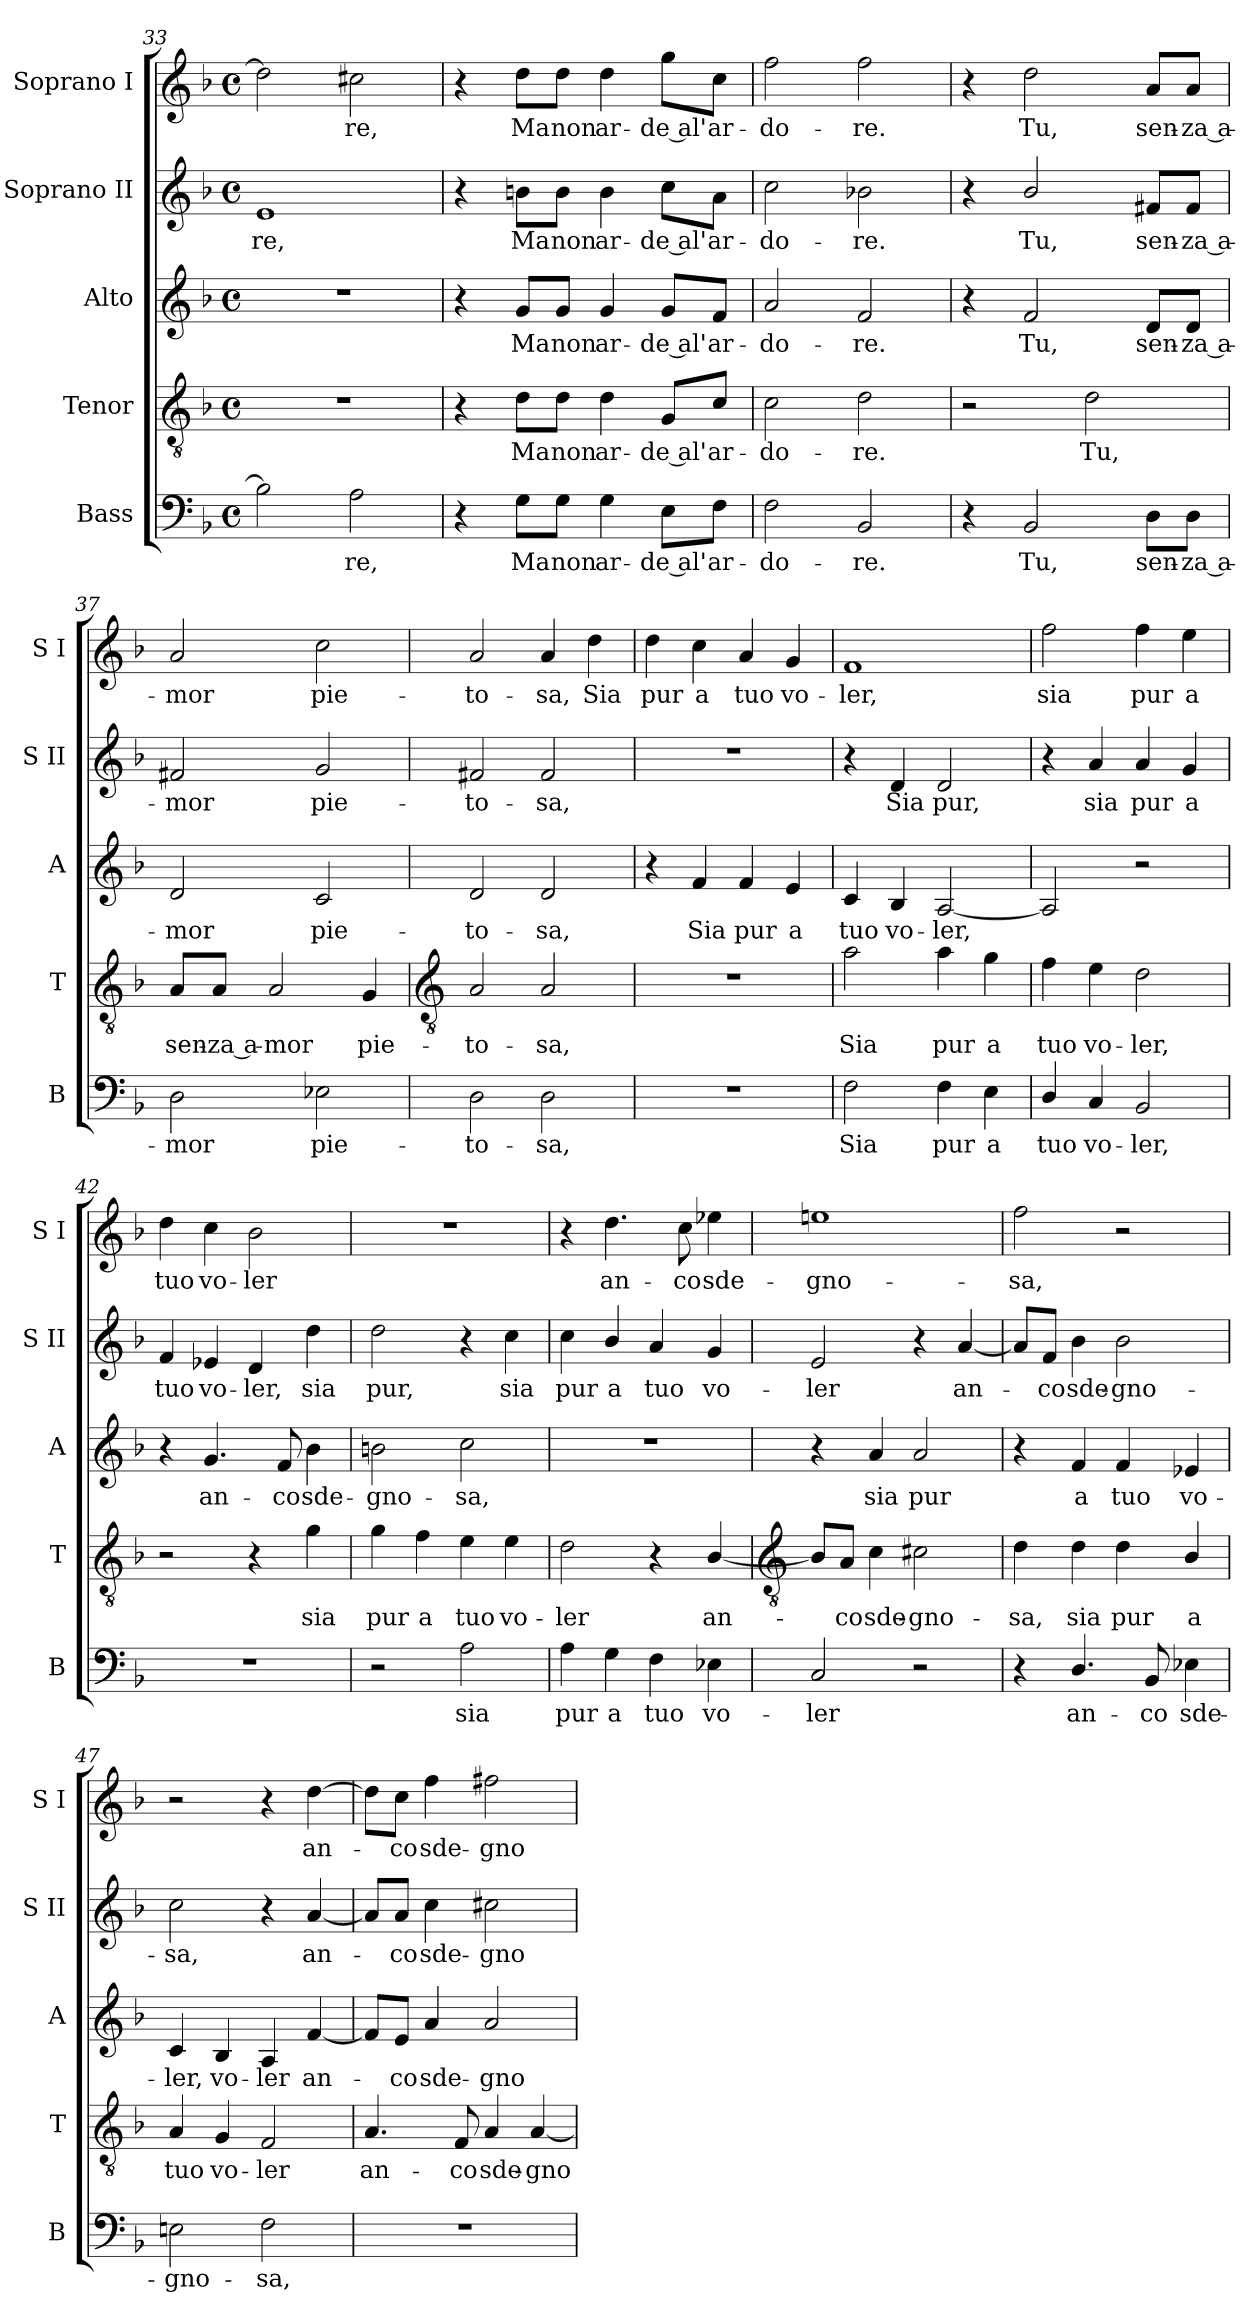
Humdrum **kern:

**kern	**text	**kern	**text	**kern	**text	**kern	**text	**kern	**text
*part5	*part5	*part4	*part4	*part3	*part3	*part2	*part2	*part1	*part1
*staff5	*staff5	*staff4	*staff4	*staff3	*staff3	*staff2	*staff2	*staff1	*staff1
*I"Bass	*	*I"Tenor	*	*I"Alto	*	*I"Soprano II	*	*I"Soprano I	*
*I'B	*	*I'T	*	*I'A	*	*I'S II	*	*I'S I	*
*clefF4	*	*clefGv2	*	*clefG2	*	*clefG2	*	*clefG2	*
*k[b-]	*	*k[b-]	*	*k[b-]	*	*k[b-]	*	*k[b-]	*
*F:	*	*F:	*	*F:	*	*F:	*	*F:	*
*M4/4	*	*M4/4	*	*M4/4	*	*M4/4	*	*M4/4	*
*met(c)	*	*met(c)	*	*met(c)	*	*met(c)	*	*met(c)	*
=33	=33	=33	=33	=33	=33	=33	=33	=33	=33
!	!	!	!	!	!	!	!LO:LY:b	!	!
2B-]	.	1r	.	1r	.	1e	-re,	2dd]	.
!	!LO:LY:b	!	!	!	!	!	!	!	!LO:LY:b
2A	re,	.	.	.	.	.	.	2cc#X	re,
=34	=34	=34	=34	=34	=34	=34	=34	=34	=34
4r	.	4r	.	4r	.	4r	.	4r	.
!	!LO:LY:b	!	!LO:LY:b	!	!LO:LY:b	!	!LO:LY:b	!	!LO:LY:b
8G\L	Ma	8d\L	Ma	8g/L	Ma	8bn\L	Ma	8dd\L	Ma
!	!LO:LY:b	!	!LO:LY:b	!	!LO:LY:b	!	!LO:LY:b	!	!LO:LY:b
8G\J	non	8d\J	non	8g/J	non	8b\J	non	8dd\J	non
!	!LO:LY:b	!	!LO:LY:b	!	!LO:LY:b	!	!LO:LY:b	!	!LO:LY:b
4G	ar-	4d	ar-	4g	ar-	4b	ar-	4dd	ar-
!	!LO:LY:b	!	!LO:LY:b	!	!LO:LY:b	!	!LO:LY:b	!	!LO:LY:b
8E\L	-de al'	8G/L	-de al'	8g/L	-de al'	8cc\L	-de al'	8gg\L	-de al'
!	!LO:LY:b	!	!LO:LY:b	!	!LO:LY:b	!	!LO:LY:b	!	!LO:LY:b
8F\J	ar-	8c/J	ar-	8f/J	ar-	8a\J	ar-	8cc\J	ar-
=35	=35	=35	=35	=35	=35	=35	=35	=35	=35
!	!LO:LY:b	!	!LO:LY:b	!	!LO:LY:b	!	!LO:LY:b	!	!LO:LY:b
2F	-do-	2c	-do-	2a	-do-	2cc	-do-	2ff	-do-
!	!LO:LY:b	!	!LO:LY:b	!	!LO:LY:b	!	!LO:LY:b	!	!LO:LY:b
2BB-	-re.	2d	-re.	2f	-re.	2b-X	-re.	2ff	-re.
=36	=36	=36	=36	=36	=36	=36	=36	=36	=36
4r	.	2r	.	4r	.	4r	.	4r	.
!	!LO:LY:b	!	!	!	!LO:LY:b	!	!LO:LY:b	!	!LO:LY:b
2BB-	Tu,	.	.	2f	Tu,	2b-/	Tu,	2dd	Tu,
!	!	!	!LO:LY:b	!	!	!	!	!	!
.	.	2d	Tu,	.	.	.	.	.	.
!	!LO:LY:b	!	!	!	!LO:LY:b	!	!LO:LY:b	!	!LO:LY:b
8D\L	sen-	.	.	8d/L	sen-	8f#X/L	sen-	8a/L	sen-
!	!LO:LY:b	!	!	!	!LO:LY:b	!	!LO:LY:b	!	!LO:LY:b
8D\J	-za a-	.	.	8d/J	-za a-	8f#/J	-za a-	8a/J	-za a-
=37	=37	=37	=37	=37	=37	=37	=37	=37	=37
!	!LO:LY:b	!	!LO:LY:b	!	!LO:LY:b	!	!LO:LY:b	!	!LO:LY:b
2D	-mor	8A/L	sen-	2d	-mor	2f#X	-mor	2a	-mor
!	!	!	!LO:LY:b	!	!	!	!	!	!
.	.	8A/J	-za a-	.	.	.	.	.	.
!	!	!	!LO:LY:b	!	!	!	!	!	!
.	.	2A	-mor	.	.	.	.	.	.
!	!LO:LY:b	!	!	!	!LO:LY:b	!	!LO:LY:b	!	!LO:LY:b
2E-X	pie-	.	.	2c	pie-	2g	pie-	2cc	pie-
!	!	!	!LO:LY:b	!	!	!	!	!	!
.	.	4G	pie-	.	.	.	.	.	.
!!LO:LB:g=z
=38	=38	=38	=38	=38	=38	=38	=38	=38	=38
*	*	*clefGv2	*	*	*	*	*	*	*
!	!LO:LY:b	!	!LO:LY:b	!	!LO:LY:b	!	!LO:LY:b	!	!LO:LY:b
2D	-to-	2A	-to-	2d	-to-	2f#X	-to-	2a	-to-
!	!LO:LY:b	!	!LO:LY:b	!	!LO:LY:b	!	!LO:LY:b	!	!LO:LY:b
2D	-sa,	2A	-sa,	2d	-sa,	2f#	-sa,	4a	-sa,
!	!	!	!	!	!	!	!	!	!LO:LY:b
.	.	.	.	.	.	.	.	4dd	Sia
=39	=39	=39	=39	=39	=39	=39	=39	=39	=39
!	!	!	!	!	!	!	!	!	!LO:LY:b
1r	.	1r	.	4r	.	1r	.	4dd	pur
!	!	!	!	!	!LO:LY:b	!	!	!	!LO:LY:b
.	.	.	.	4f	Sia	.	.	4cc	a
!	!	!	!	!	!LO:LY:b	!	!	!	!LO:LY:b
.	.	.	.	4f	pur	.	.	4a	tuo
!	!	!	!	!	!LO:LY:b	!	!	!	!LO:LY:b
.	.	.	.	4e	a	.	.	4g	vo-
=40	=40	=40	=40	=40	=40	=40	=40	=40	=40
!	!LO:LY:b	!	!LO:LY:b	!	!LO:LY:b	!	!	!	!LO:LY:b
2F	Sia	2a	Sia	4c	tuo	4r	.	1f	-ler,
!	!	!	!	!	!LO:LY:b	!	!LO:LY:b	!	!
.	.	.	.	4B-	vo-	4d	Sia	.	.
!	!LO:LY:b	!	!LO:LY:b	!	!LO:LY:b	!	!LO:LY:b	!	!
4F	pur	4a	pur	[2A	-ler,	2d	pur,	.	.
!	!LO:LY:b	!	!LO:LY:b	!	!	!	!	!	!
4E	a	4g	a	.	.	.	.	.	.
=41	=41	=41	=41	=41	=41	=41	=41	=41	=41
!	!LO:LY:b	!	!LO:LY:b	!	!	!	!	!	!LO:LY:b
4D/	tuo	4f	tuo	2A]	.	4r	.	2ff	sia
!	!LO:LY:b	!	!LO:LY:b	!	!	!	!LO:LY:b	!	!
4C	vo-	4e	vo-	.	.	4a	sia	.	.
!	!LO:LY:b	!	!LO:LY:b	!	!	!	!LO:LY:b	!	!LO:LY:b
2BB-	-ler,	2d	-ler,	2r	.	4a	pur	4ff	pur
!	!	!	!	!	!	!	!LO:LY:b	!	!LO:LY:b
.	.	.	.	.	.	4g	a	4ee	a
=42	=42	=42	=42	=42	=42	=42	=42	=42	=42
!	!	!	!	!	!	!	!LO:LY:b	!	!LO:LY:b
1r	.	2r	.	4r	.	4f	tuo	4dd	tuo
!	!	!	!	!	!LO:LY:b	!	!LO:LY:b	!	!LO:LY:b
.	.	.	.	4.g	an-	4e-X	vo-	4cc	vo-
!	!	!	!	!	!	!	!LO:LY:b	!	!LO:LY:b
.	.	4r	.	.	.	4d	-ler,	2b-	-ler
!	!	!	!	!	!LO:LY:b	!	!	!	!
.	.	.	.	8f	-co	.	.	.	.
!	!	!	!LO:LY:b	!	!LO:LY:b	!	!LO:LY:b	!	!
.	.	4g	sia	4b-	sde-	4dd	sia	.	.
=43	=43	=43	=43	=43	=43	=43	=43	=43	=43
!	!	!	!LO:LY:b	!	!LO:LY:b	!	!LO:LY:b	!	!
2r	.	4g	pur	2bn	-gno-	2dd	pur,	1r	.
!	!	!	!LO:LY:b	!	!	!	!	!	!
.	.	4f	a	.	.	.	.	.	.
!	!LO:LY:b	!	!LO:LY:b	!	!LO:LY:b	!	!	!	!
2A	sia	4e	tuo	2cc	-sa,	4r	.	.	.
!	!	!	!LO:LY:b	!	!	!	!LO:LY:b	!	!
.	.	4e	vo-	.	.	4cc	sia	.	.
=44	=44	=44	=44	=44	=44	=44	=44	=44	=44
!	!LO:LY:b	!	!LO:LY:b	!	!	!	!LO:LY:b	!	!
4A	pur	2d	-ler	1r	.	4cc	pur	4r	.
!	!LO:LY:b	!	!	!	!	!	!LO:LY:b	!	!LO:LY:b
4G	a	.	.	.	.	4b-/	a	4.dd	an-
!	!LO:LY:b	!	!	!	!	!	!LO:LY:b	!	!
4F	tuo	4r	.	.	.	4a	tuo	.	.
!	!	!	!	!	!	!	!	!	!LO:LY:b
.	.	.	.	.	.	.	.	8cc	-co
!	!LO:LY:b	!	!LO:LY:b	!	!	!	!LO:LY:b	!	!LO:LY:b
4E-X	vo-	[4B-/	an-	.	.	4g	vo-	4ee-X	sde-
!!LO:LB:g=z
=45	=45	=45	=45	=45	=45	=45	=45	=45	=45
*	*	*clefGv2	*	*	*	*	*	*	*
!	!LO:LY:b	!	!	!	!	!	!LO:LY:b	!	!LO:LY:b
2C	-ler	8B-/L]	.	4r	.	2e	-ler	1een	-gno-
!	!	!	!LO:LY:b	!	!	!	!	!	!
.	.	8A/J	co	.	.	.	.	.	.
!	!	!	!LO:LY:b	!	!LO:LY:b	!	!	!	!
.	.	4c	sde-	4a	sia	.	.	.	.
!	!	!	!LO:LY:b	!	!LO:LY:b	!	!	!	!
2r	.	2c#X	-gno-	2a	pur	4r	.	.	.
!	!	!	!	!	!	!	!LO:LY:b	!	!
.	.	.	.	.	.	[4a	an-	.	.
=46	=46	=46	=46	=46	=46	=46	=46	=46	=46
!	!	!	!LO:LY:b	!	!	!	!	!	!LO:LY:b
4r	.	4d	-sa,	4r	.	8a/L]	.	2ff	-sa,
!	!	!	!	!	!	!	!LO:LY:b	!	!
.	.	.	.	.	.	8f/J	co	.	.
!	!LO:LY:b	!	!LO:LY:b	!	!LO:LY:b	!	!LO:LY:b	!	!
4.D/	an-	4d	sia	4f	a	4b-	sde-	.	.
!	!	!	!LO:LY:b	!	!LO:LY:b	!	!LO:LY:b	!	!
.	.	4d	pur	4f	tuo	2b-	-gno-	2r	.
!	!LO:LY:b	!	!	!	!	!	!	!	!
8BB-	-co	.	.	.	.	.	.	.	.
!	!LO:LY:b	!	!LO:LY:b	!	!LO:LY:b	!	!	!	!
4E-X	sde-	4B-/	a	4e-X	vo-	.	.	.	.
=47	=47	=47	=47	=47	=47	=47	=47	=47	=47
!	!LO:LY:b	!	!LO:LY:b	!	!LO:LY:b	!	!LO:LY:b	!	!
2En	-gno-	4A	tuo	4c	-ler,	2cc	-sa,	2r	.
!	!	!	!LO:LY:b	!	!LO:LY:b	!	!	!	!
.	.	4G	vo-	4B-	vo-	.	.	.	.
!	!LO:LY:b	!	!LO:LY:b	!	!LO:LY:b	!	!	!	!
2F	-sa,	2F	-ler	4A	-ler	4r	.	4r	.
!	!	!	!	!	!LO:LY:b	!	!LO:LY:b	!	!LO:LY:b
.	.	.	.	[4f	an-	[4a	an-	[4dd	an-
=48	=48	=48	=48	=48	=48	=48	=48	=48	=48
!	!	!	!LO:LY:b	!	!	!	!	!	!
1r	.	4.A	an-	8f/L]	.	8a/L]	.	8dd\L]	.
!	!	!	!	!	!LO:LY:b	!	!LO:LY:b	!	!LO:LY:b
.	.	.	.	8e/J	co	8a/J	co	8cc\J	co
!	!	!	!	!	!LO:LY:b	!	!LO:LY:b	!	!LO:LY:b
.	.	.	.	4a	sde-	4cc	sde-	4ff	sde-
!	!	!	!LO:LY:b	!	!	!	!	!	!
.	.	8F	-co	.	.	.	.	.	.
!	!	!	!LO:LY:b	!	!LO:LY:b	!	!LO:LY:b	!	!LO:LY:b
.	.	4A	sde-	2a	-gno-	2cc#X	-gno-	2ff#X	-gno-
!	!	!	!LO:LY:b	!	!	!	!	!	!
.	.	[4A	-gno-	.	.	.	.	.	.
=	=	=	=	=	=	=	=	=	=
*-	*-	*-	*-	*-	*-	*-	*-	*-	*-
